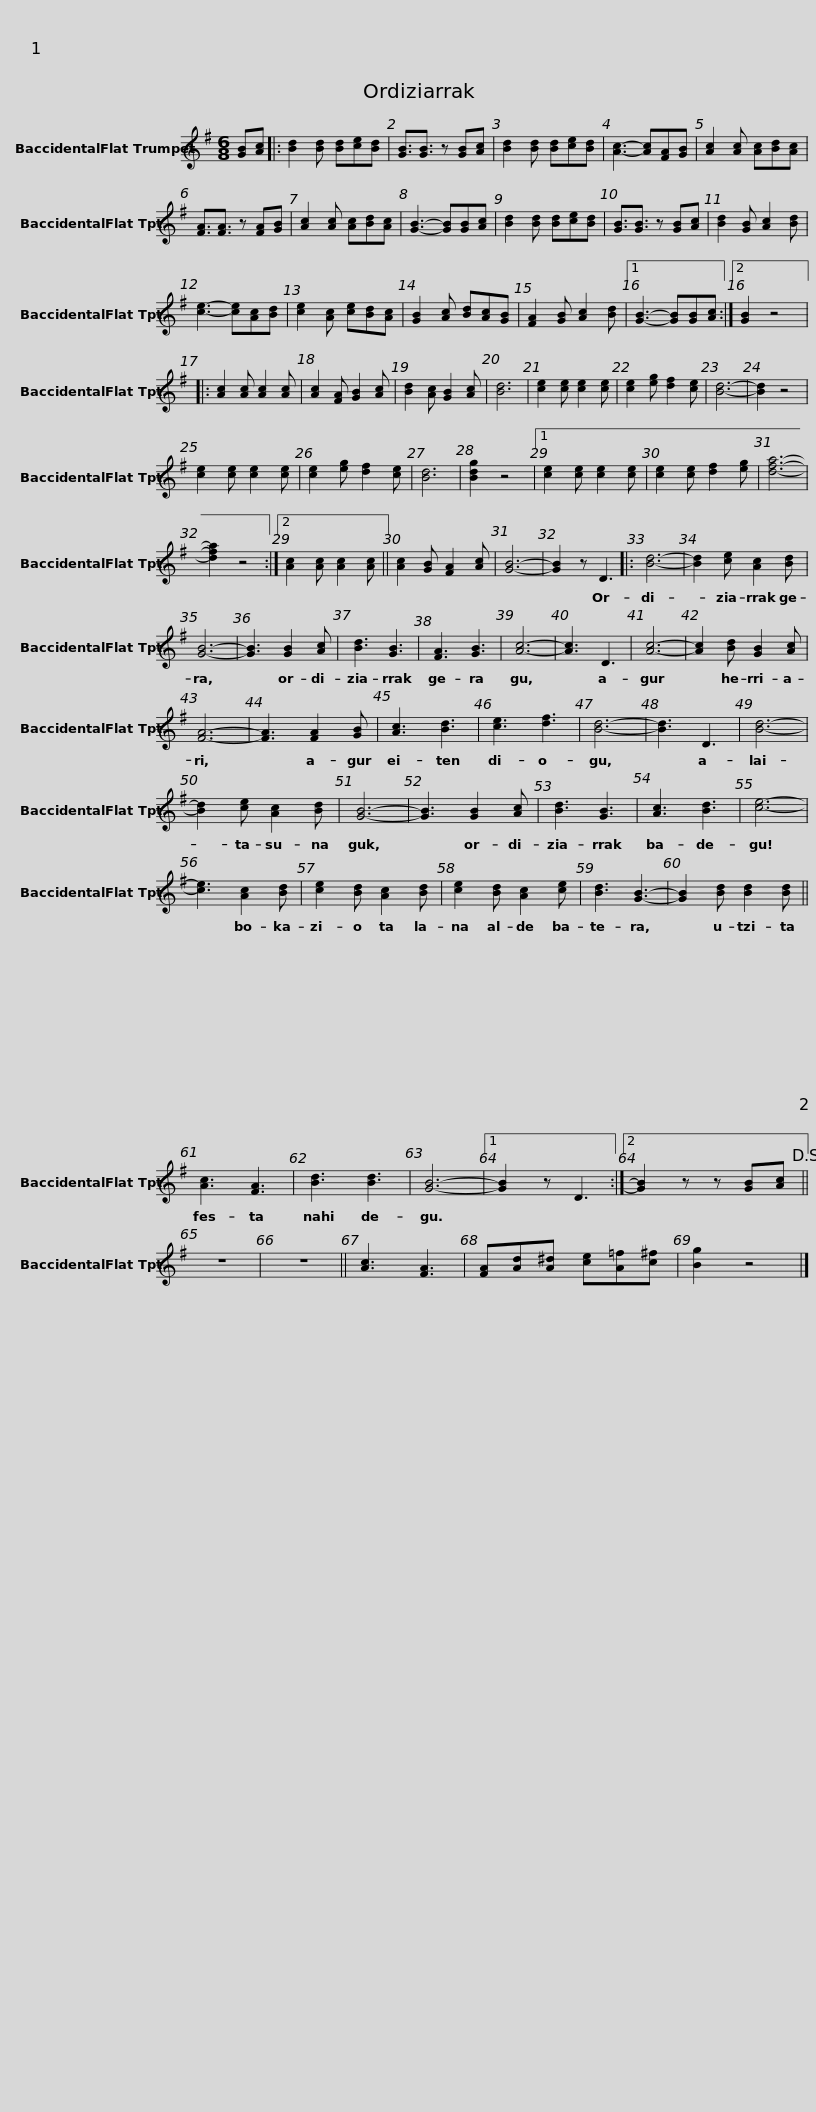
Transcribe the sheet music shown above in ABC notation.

X:1
L:1/8
M:6/8
I:linebreak $
K:none
V:1 treble transpose=-2
V:1
[K:G] [GB][Ac] |: [Bd]2 [Bd] [Bd][ce][Bd] | [GB]3/2[GB]3/2 z [GB][Ac] | [Bd]2 [Bd] [Bd][ce][Bd] | [Ac]3- [Ac][FA][GB] | %5
 [Ac]2 [Ac] [Ac][Bd][Ac] | [FA]3/2[FA]3/2 z [FA][GB] | [Ac]2 [Ac] [Ac][Bd][Ac] |$ [GB]3- [GB][GB][Ac] | [Bd]2 [Bd] [Bd][ce][Bd] | %10
 [GB]3/2[GB]3/2 z [GB][Ac] | [Bd]2 [GB] [Ac]2 [Bd] | [ce]3- [ce][Ac][Bd] | [ce]2 [Ac] [ce][Bd][Ac] | [GB]2 [Ac] [Bd][Ac][GB] | %15
 [FA]2 [GB] [Ac]2 [Bd] |1 [GB]3- [GB][GB][Ac] :|2$ [GB]2 z4 |: [Ac]2 [Ac] [Ac]2 [Ac] | [Ac]2 [FA] [GB]2 [Ac] | %20
 [Bd]2 [Ac] [GB]2 [Ac] | [Bd]6 | [ce]2 [ce] [ce]2 [ce] | [ce]2 [eg] [df]2 [ce] | [Bd]6- | %25
 [Bd]2 z4 | [ce]2 [ce] [ce]2 [ce] | [ce]2 [eg] [df]2 [ce] | [Bd]6 | [Bdg]2 z4 |1$ %30
 [ce]2 [ce] [ce]2 [ce] | [ce]2 [ce] [df]2 [eg] | [dfa]6- | [dfa]2 z4 :|2 [Ac]2 [Ac] [Ac]2 [Ac] || %35
 [Ac]2 [GB] [FA]2 [Ac] | [GB]6- | [GB]2 z D3 |: [Bd]6- | [Bd]2 [ce] [Ac]2 [Bd] | %40
 [GB]6- | [GB]3 [GB]2 [Ac] |$ [Bd]3 [GB]3 | [FA]3 [GB]3 | [Ac]6- | %45
 [Ac]3 D3 | [Ac]6- | [Ac]2 [Bd] [GB]2 [Ac] | [FA]6- | [FA]3 [FA]2 [GB] | %50
 [Ac]3 [Bd]3 | [ce]3 [df]3 | [Bd]6- | [Bd]3 D3 | [Bd]6- | %55
 [Bd]2 [ce] [Ac]2 [Bd] |$ [GB]6- | [GB]3 [GB]2 [Ac] | [Bd]3 [GB]3 | [Ac]3 [Bd]3 | %60
 [ce]6- | [ce]3 [Ac]2 [Bd] | [ce]2 [Bd] [Ac]2 [Bd] | [ce]2 [Bd] [Ac]2 [ce] | [Bd]3 [GB]3- | %65
 [GB]2 [Bd] [Bd]2 [Bd] || [Ac]3 [FA]3 |$ [Bd]3 [Bd]3 | [GB]6- |1 [GB]2 z D3 :|2 %70
 [GB]2 z z [GB][Ac]!D.S.! || z6 | z6 || [Ac]3 [FA]3 | [FA][Ad][A^d] [ce][A=f][c^f] | %75
 [Bg]2 z4 |] %76
